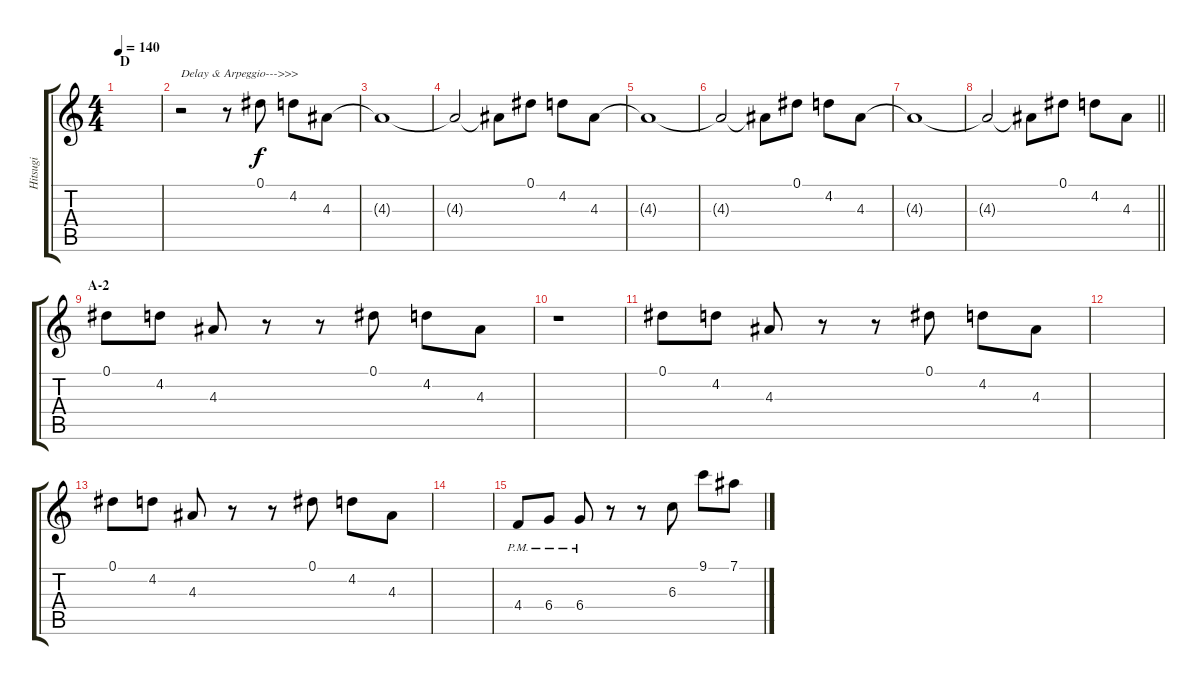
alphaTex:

\track ("Hitsugi" "Hitsugi") {instrument overdrivenguitar}
\staff {score tabs}
\tuning (Eb4 Bb3 Gb3 Db3 Ab2 Eb2) {hide}
\ts (4 4)
\section ("" "D")
\tempo 140
\clef g2
\ks c
|
r.2{txt "Delay & Arpeggio--->>>"} r.8 0.1.8 4.2.8 4.3.8 |
4.3{t}.1 |
4.3{t}.2 4.3{t}.8 0.1.8 4.2.8 4.3.8 |
4.3{t}.1 |
4.3{t}.2 4.3{t}.8 0.1.8 4.2.8 4.3.8 |
4.3{t}.1 |
\barLineRight lightlight
4.3{t}.2 4.3{t}.8 0.1.8 4.2.8 4.3.8 |
\section ("" "A-2")
0.1.8 4.2.8 4.3.8 r.8 r.8 0.1.8 4.2.8 4.3.8 |
r.1 |
0.1.8 4.2.8 4.3.8 r.8 r.8 0.1.8 4.2.8 4.3.8 |
|
0.1.8 4.2.8 4.3.8 r.8 r.8 0.1.8 4.2.8 4.3.8 |
|
4.4{pm}.8 6.4{pm}.8 6.4{pm}.8 r.8 r.8 6.3.8 9.1.8 7.1.8
